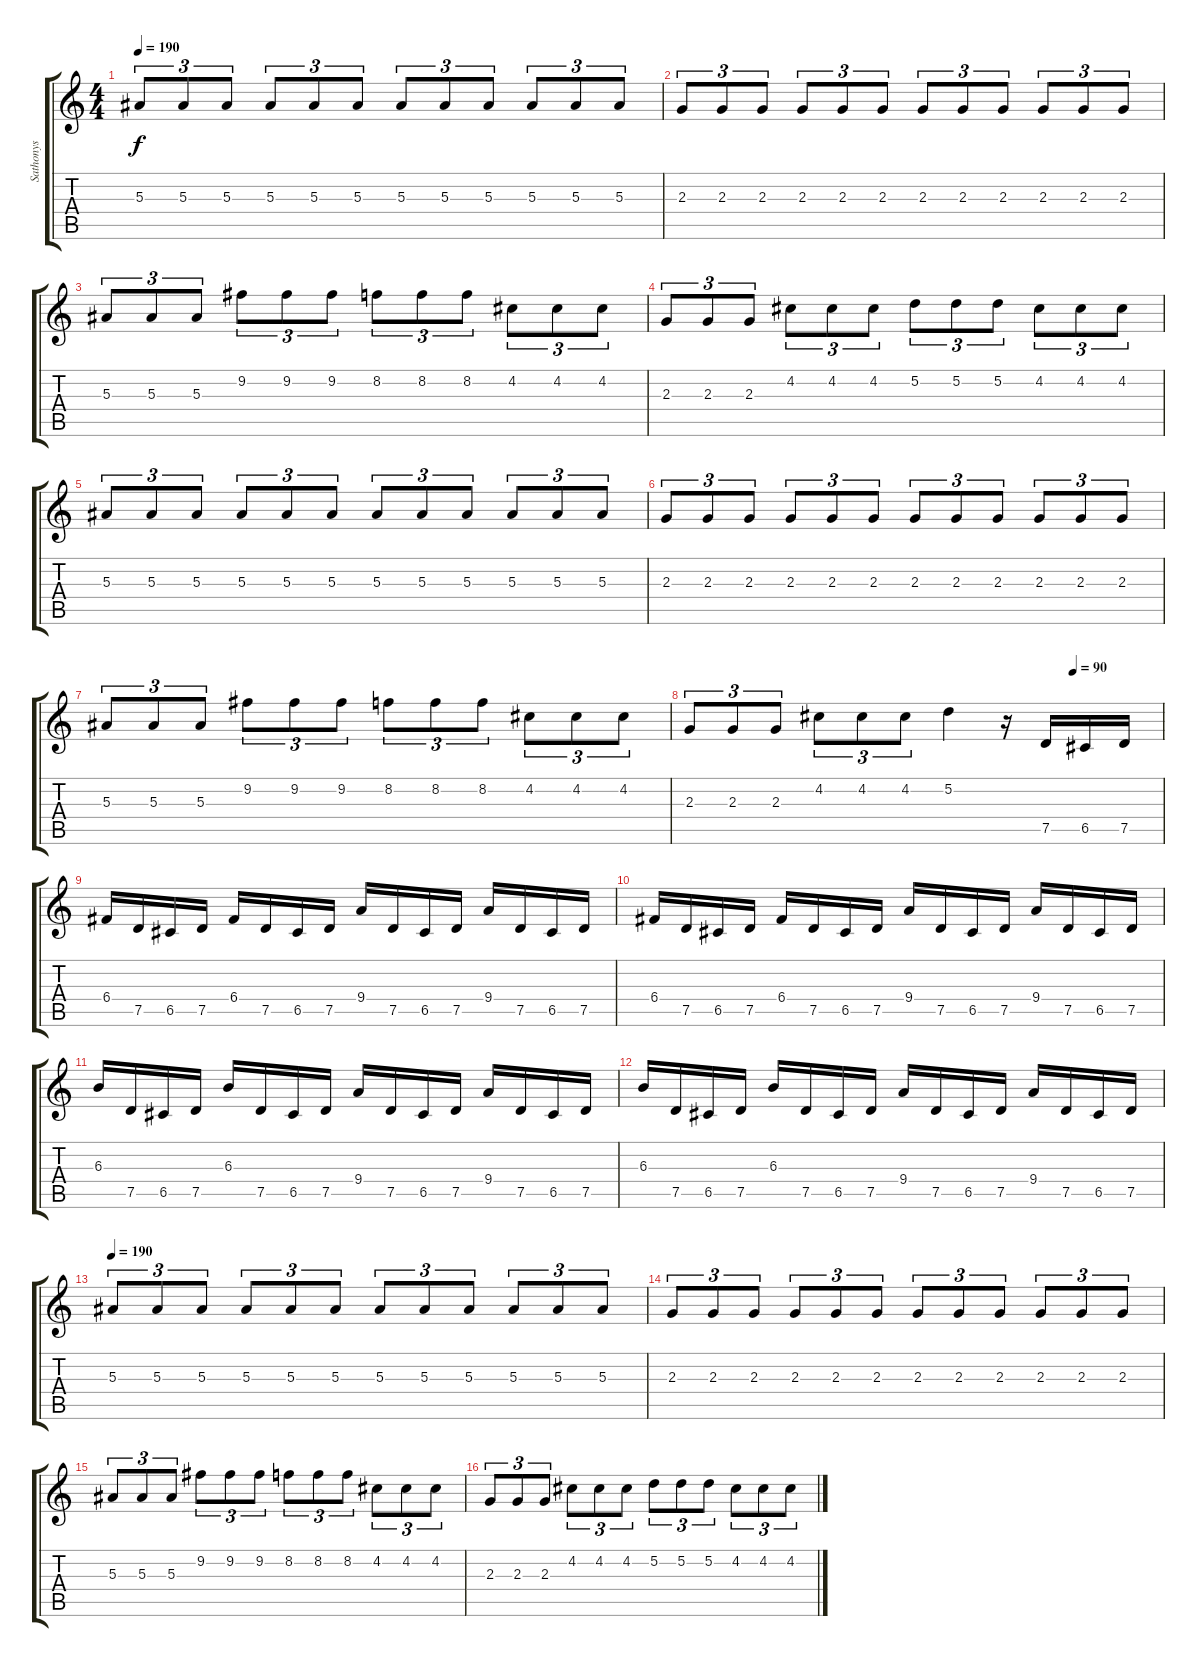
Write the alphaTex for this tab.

\track ("Sathonys" "Sathonys") {instrument distortionguitar}
\staff {score tabs}
\tuning (D4 A3 F3 C3 G2 D2) {hide}
\ts (4 4)
\tempo 190
\clef g2
\ks c
5.3.8{tu (3 2) dy f} 5.3.8{tu (3 2)} 5.3.8{tu (3 2)} 5.3.8{tu (3 2)} 5.3.8{tu (3 2)} 5.3.8{tu (3 2)} 5.3.8{tu (3 2)} 5.3.8{tu (3 2)} 5.3.8{tu (3 2)} 5.3.8{tu (3 2)} 5.3.8{tu (3 2)} 5.3.8{tu (3 2)} |
2.3.8{tu (3 2)} 2.3.8{tu (3 2)} 2.3.8{tu (3 2)} 2.3.8{tu (3 2)} 2.3.8{tu (3 2)} 2.3.8{tu (3 2)} 2.3.8{tu (3 2)} 2.3.8{tu (3 2)} 2.3.8{tu (3 2)} 2.3.8{tu (3 2)} 2.3.8{tu (3 2)} 2.3.8{tu (3 2)} |
5.3.8{tu (3 2)} 5.3.8{tu (3 2)} 5.3.8{tu (3 2)} 9.2.8{tu (3 2)} 9.2.8{tu (3 2)} 9.2.8{tu (3 2)} 8.2.8{tu (3 2)} 8.2.8{tu (3 2)} 8.2.8{tu (3 2)} 4.2.8{tu (3 2)} 4.2.8{tu (3 2)} 4.2.8{tu (3 2)} |
2.3.8{tu (3 2)} 2.3.8{tu (3 2)} 2.3.8{tu (3 2)} 4.2.8{tu (3 2)} 4.2.8{tu (3 2)} 4.2.8{tu (3 2)} 5.2.8{tu (3 2)} 5.2.8{tu (3 2)} 5.2.8{tu (3 2)} 4.2.8{tu (3 2)} 4.2.8{tu (3 2)} 4.2.8{tu (3 2)} |
5.3.8{tu (3 2)} 5.3.8{tu (3 2)} 5.3.8{tu (3 2)} 5.3.8{tu (3 2)} 5.3.8{tu (3 2)} 5.3.8{tu (3 2)} 5.3.8{tu (3 2)} 5.3.8{tu (3 2)} 5.3.8{tu (3 2)} 5.3.8{tu (3 2)} 5.3.8{tu (3 2)} 5.3.8{tu (3 2)} |
2.3.8{tu (3 2)} 2.3.8{tu (3 2)} 2.3.8{tu (3 2)} 2.3.8{tu (3 2)} 2.3.8{tu (3 2)} 2.3.8{tu (3 2)} 2.3.8{tu (3 2)} 2.3.8{tu (3 2)} 2.3.8{tu (3 2)} 2.3.8{tu (3 2)} 2.3.8{tu (3 2)} 2.3.8{tu (3 2)} |
5.3.8{tu (3 2)} 5.3.8{tu (3 2)} 5.3.8{tu (3 2)} 9.2.8{tu (3 2)} 9.2.8{tu (3 2)} 9.2.8{tu (3 2)} 8.2.8{tu (3 2)} 8.2.8{tu (3 2)} 8.2.8{tu (3 2)} 4.2.8{tu (3 2)} 4.2.8{tu (3 2)} 4.2.8{tu (3 2)} |
\tempo (90 0.8125)
2.3.8{tu (3 2)} 2.3.8{tu (3 2)} 2.3.8{tu (3 2)} 4.2.8{tu (3 2)} 4.2.8{tu (3 2)} 4.2.8{tu (3 2)} 5.2.4 r.16 7.5.16 6.5.16 7.5.16 |
6.4.16 7.5.16 6.5.16 7.5.16 6.4.16 7.5.16 6.5.16 7.5.16 9.4.16 7.5.16 6.5.16 7.5.16 9.4.16 7.5.16 6.5.16 7.5.16 |
6.4.16 7.5.16 6.5.16 7.5.16 6.4.16 7.5.16 6.5.16 7.5.16 9.4.16 7.5.16 6.5.16 7.5.16 9.4.16 7.5.16 6.5.16 7.5.16 |
6.3.16 7.5.16 6.5.16 7.5.16 6.3.16 7.5.16 6.5.16 7.5.16 9.4.16 7.5.16 6.5.16 7.5.16 9.4.16 7.5.16 6.5.16 7.5.16 |
6.3.16 7.5.16 6.5.16 7.5.16 6.3.16 7.5.16 6.5.16 7.5.16 9.4.16 7.5.16 6.5.16 7.5.16 9.4.16 7.5.16 6.5.16 7.5.16 |
\tempo 190
5.3.8{tu (3 2)} 5.3.8{tu (3 2)} 5.3.8{tu (3 2)} 5.3.8{tu (3 2)} 5.3.8{tu (3 2)} 5.3.8{tu (3 2)} 5.3.8{tu (3 2)} 5.3.8{tu (3 2)} 5.3.8{tu (3 2)} 5.3.8{tu (3 2)} 5.3.8{tu (3 2)} 5.3.8{tu (3 2)} |
2.3.8{tu (3 2)} 2.3.8{tu (3 2)} 2.3.8{tu (3 2)} 2.3.8{tu (3 2)} 2.3.8{tu (3 2)} 2.3.8{tu (3 2)} 2.3.8{tu (3 2)} 2.3.8{tu (3 2)} 2.3.8{tu (3 2)} 2.3.8{tu (3 2)} 2.3.8{tu (3 2)} 2.3.8{tu (3 2)} |
5.3.8{tu (3 2)} 5.3.8{tu (3 2)} 5.3.8{tu (3 2)} 9.2.8{tu (3 2)} 9.2.8{tu (3 2)} 9.2.8{tu (3 2)} 8.2.8{tu (3 2)} 8.2.8{tu (3 2)} 8.2.8{tu (3 2)} 4.2.8{tu (3 2)} 4.2.8{tu (3 2)} 4.2.8{tu (3 2)} |
2.3.8{tu (3 2)} 2.3.8{tu (3 2)} 2.3.8{tu (3 2)} 4.2.8{tu (3 2)} 4.2.8{tu (3 2)} 4.2.8{tu (3 2)} 5.2.8{tu (3 2)} 5.2.8{tu (3 2)} 5.2.8{tu (3 2)} 4.2.8{tu (3 2)} 4.2.8{tu (3 2)} 4.2.8{tu (3 2)}
